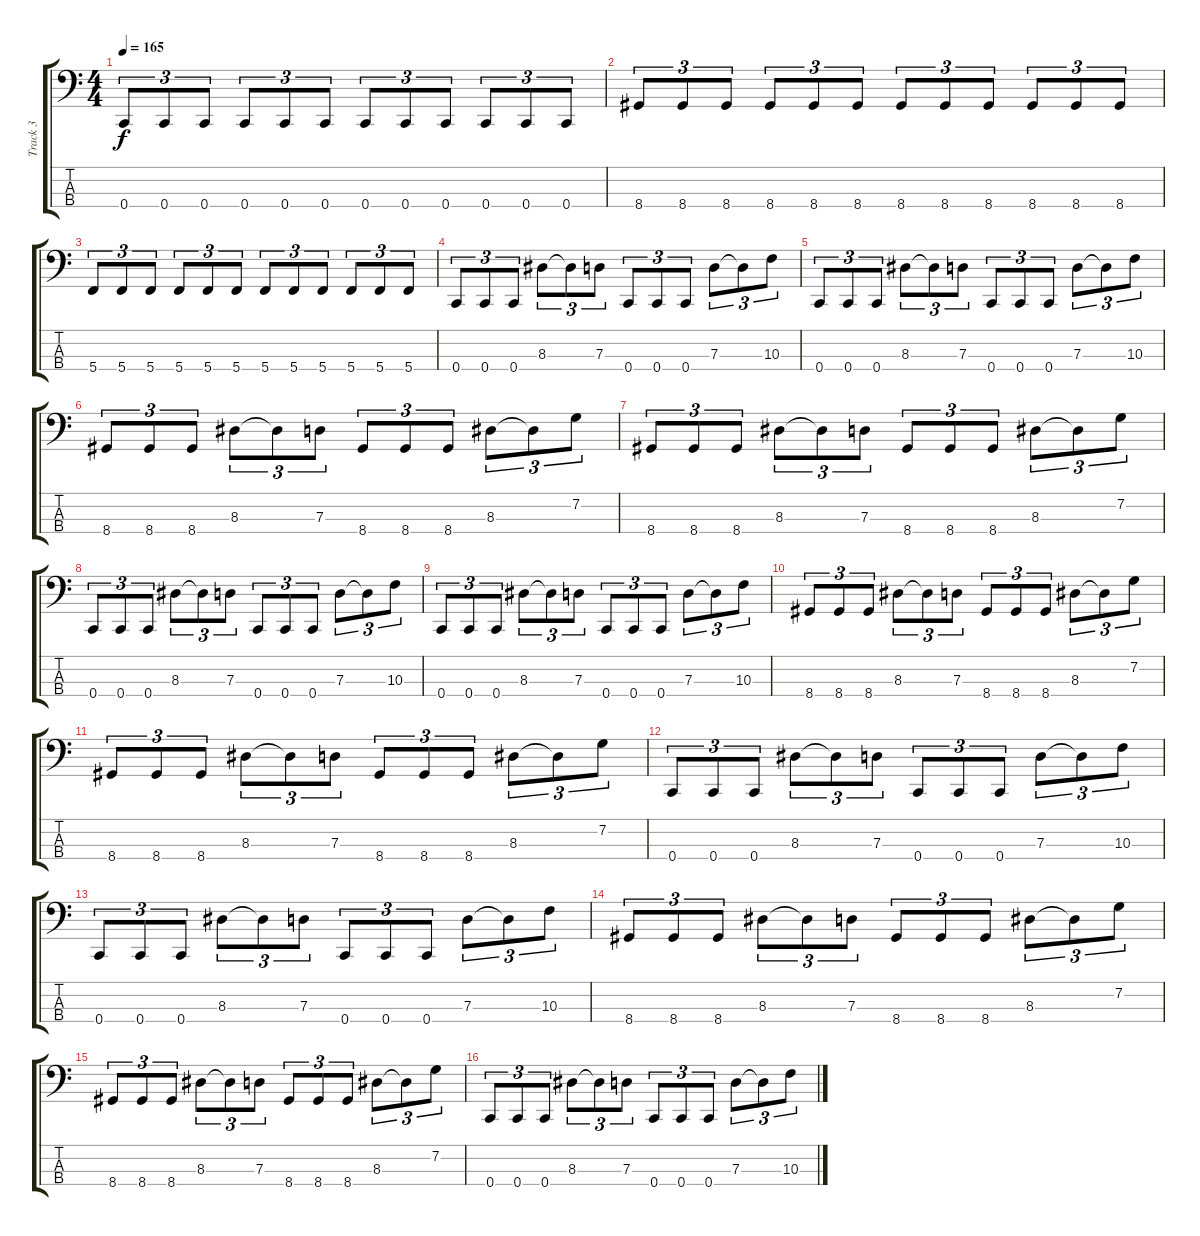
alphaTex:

\track ("Track 3" "Track 3") {instrument electricbasspick}
\staff {score tabs}
\tuning (F2 C2 G1 C1) {hide}
\ts (4 4)
\tempo 165
\clef f4
\ks c
0.4.8{tu (3 2) dy f} 0.4.8{tu (3 2)} 0.4.8{tu (3 2)} 0.4.8{tu (3 2)} 0.4.8{tu (3 2)} 0.4.8{tu (3 2)} 0.4.8{tu (3 2)} 0.4.8{tu (3 2)} 0.4.8{tu (3 2)} 0.4.8{tu (3 2)} 0.4.8{tu (3 2)} 0.4.8{tu (3 2)} |
8.4.8{tu (3 2)} 8.4.8{tu (3 2)} 8.4.8{tu (3 2)} 8.4.8{tu (3 2)} 8.4.8{tu (3 2)} 8.4.8{tu (3 2)} 8.4.8{tu (3 2)} 8.4.8{tu (3 2)} 8.4.8{tu (3 2)} 8.4.8{tu (3 2)} 8.4.8{tu (3 2)} 8.4.8{tu (3 2)} |
5.4.8{tu (3 2)} 5.4.8{tu (3 2)} 5.4.8{tu (3 2)} 5.4.8{tu (3 2)} 5.4.8{tu (3 2)} 5.4.8{tu (3 2)} 5.4.8{tu (3 2)} 5.4.8{tu (3 2)} 5.4.8{tu (3 2)} 5.4.8{tu (3 2)} 5.4.8{tu (3 2)} 5.4.8{tu (3 2)} |
0.4.8{tu (3 2)} 0.4.8{tu (3 2)} 0.4.8{tu (3 2)} 8.3.8{tu (3 2)} 8.3{t}.8{tu (3 2)} 7.3.8{tu (3 2)} 0.4.8{tu (3 2)} 0.4.8{tu (3 2)} 0.4.8{tu (3 2)} 7.3.8{tu (3 2)} 7.3{t}.8{tu (3 2)} 10.3.8{tu (3 2)} |
0.4.8{tu (3 2)} 0.4.8{tu (3 2)} 0.4.8{tu (3 2)} 8.3.8{tu (3 2)} 8.3{t}.8{tu (3 2)} 7.3.8{tu (3 2)} 0.4.8{tu (3 2)} 0.4.8{tu (3 2)} 0.4.8{tu (3 2)} 7.3.8{tu (3 2)} 7.3{t}.8{tu (3 2)} 10.3.8{tu (3 2)} |
8.4.8{tu (3 2)} 8.4.8{tu (3 2)} 8.4.8{tu (3 2)} 8.3.8{tu (3 2)} 8.3{t}.8{tu (3 2)} 7.3.8{tu (3 2)} 8.4.8{tu (3 2)} 8.4.8{tu (3 2)} 8.4.8{tu (3 2)} 8.3.8{tu (3 2)} 8.3{t}.8{tu (3 2)} 7.2.8{tu (3 2)} |
8.4.8{tu (3 2)} 8.4.8{tu (3 2)} 8.4.8{tu (3 2)} 8.3.8{tu (3 2)} 8.3{t}.8{tu (3 2)} 7.3.8{tu (3 2)} 8.4.8{tu (3 2)} 8.4.8{tu (3 2)} 8.4.8{tu (3 2)} 8.3.8{tu (3 2)} 8.3{t}.8{tu (3 2)} 7.2.8{tu (3 2)} |
0.4.8{tu (3 2)} 0.4.8{tu (3 2)} 0.4.8{tu (3 2)} 8.3.8{tu (3 2)} 8.3{t}.8{tu (3 2)} 7.3.8{tu (3 2)} 0.4.8{tu (3 2)} 0.4.8{tu (3 2)} 0.4.8{tu (3 2)} 7.3.8{tu (3 2)} 7.3{t}.8{tu (3 2)} 10.3.8{tu (3 2)} |
0.4.8{tu (3 2)} 0.4.8{tu (3 2)} 0.4.8{tu (3 2)} 8.3.8{tu (3 2)} 8.3{t}.8{tu (3 2)} 7.3.8{tu (3 2)} 0.4.8{tu (3 2)} 0.4.8{tu (3 2)} 0.4.8{tu (3 2)} 7.3.8{tu (3 2)} 7.3{t}.8{tu (3 2)} 10.3.8{tu (3 2)} |
8.4.8{tu (3 2)} 8.4.8{tu (3 2)} 8.4.8{tu (3 2)} 8.3.8{tu (3 2)} 8.3{t}.8{tu (3 2)} 7.3.8{tu (3 2)} 8.4.8{tu (3 2)} 8.4.8{tu (3 2)} 8.4.8{tu (3 2)} 8.3.8{tu (3 2)} 8.3{t}.8{tu (3 2)} 7.2.8{tu (3 2)} |
8.4.8{tu (3 2)} 8.4.8{tu (3 2)} 8.4.8{tu (3 2)} 8.3.8{tu (3 2)} 8.3{t}.8{tu (3 2)} 7.3.8{tu (3 2)} 8.4.8{tu (3 2)} 8.4.8{tu (3 2)} 8.4.8{tu (3 2)} 8.3.8{tu (3 2)} 8.3{t}.8{tu (3 2)} 7.2.8{tu (3 2)} |
0.4.8{tu (3 2)} 0.4.8{tu (3 2)} 0.4.8{tu (3 2)} 8.3.8{tu (3 2)} 8.3{t}.8{tu (3 2)} 7.3.8{tu (3 2)} 0.4.8{tu (3 2)} 0.4.8{tu (3 2)} 0.4.8{tu (3 2)} 7.3.8{tu (3 2)} 7.3{t}.8{tu (3 2)} 10.3.8{tu (3 2)} |
0.4.8{tu (3 2)} 0.4.8{tu (3 2)} 0.4.8{tu (3 2)} 8.3.8{tu (3 2)} 8.3{t}.8{tu (3 2)} 7.3.8{tu (3 2)} 0.4.8{tu (3 2)} 0.4.8{tu (3 2)} 0.4.8{tu (3 2)} 7.3.8{tu (3 2)} 7.3{t}.8{tu (3 2)} 10.3.8{tu (3 2)} |
8.4.8{tu (3 2)} 8.4.8{tu (3 2)} 8.4.8{tu (3 2)} 8.3.8{tu (3 2)} 8.3{t}.8{tu (3 2)} 7.3.8{tu (3 2)} 8.4.8{tu (3 2)} 8.4.8{tu (3 2)} 8.4.8{tu (3 2)} 8.3.8{tu (3 2)} 8.3{t}.8{tu (3 2)} 7.2.8{tu (3 2)} |
8.4.8{tu (3 2)} 8.4.8{tu (3 2)} 8.4.8{tu (3 2)} 8.3.8{tu (3 2)} 8.3{t}.8{tu (3 2)} 7.3.8{tu (3 2)} 8.4.8{tu (3 2)} 8.4.8{tu (3 2)} 8.4.8{tu (3 2)} 8.3.8{tu (3 2)} 8.3{t}.8{tu (3 2)} 7.2.8{tu (3 2)} |
0.4.8{tu (3 2)} 0.4.8{tu (3 2)} 0.4.8{tu (3 2)} 8.3.8{tu (3 2)} 8.3{t}.8{tu (3 2)} 7.3.8{tu (3 2)} 0.4.8{tu (3 2)} 0.4.8{tu (3 2)} 0.4.8{tu (3 2)} 7.3.8{tu (3 2)} 7.3{t}.8{tu (3 2)} 10.3.8{tu (3 2)}
